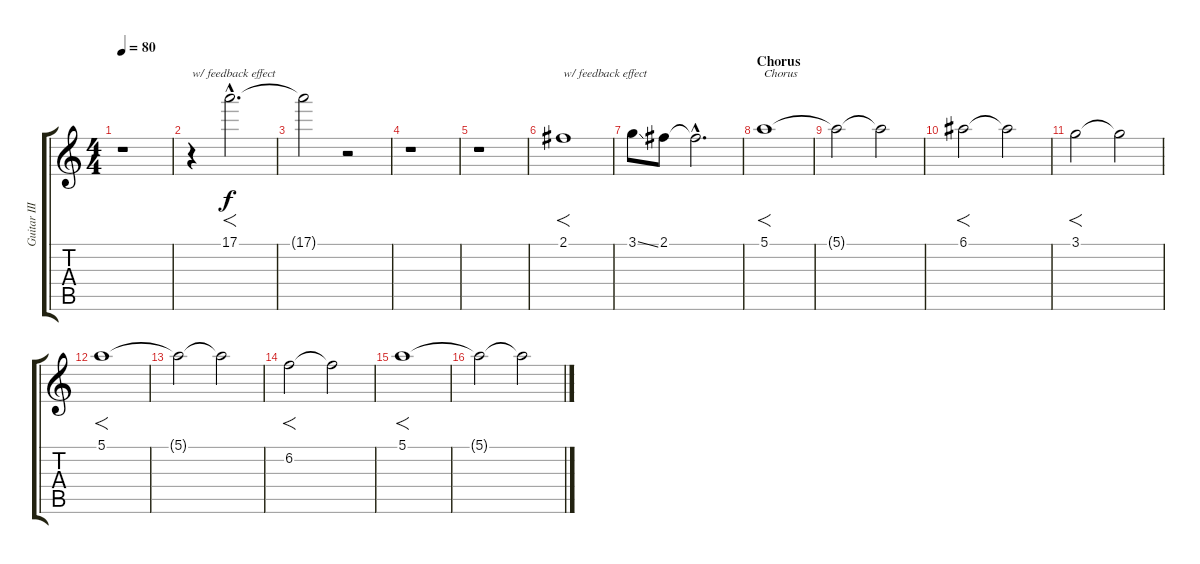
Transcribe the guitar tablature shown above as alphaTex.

\track ("Guitar III" "Guitar III") {instrument distortionguitar}
\staff {score tabs}
\tuning (E4 B3 G3 D3 A2 E2) {hide}
\ts (4 4)
\tempo 80
\clef g2
\ks c
r.1{dy f} |
r.4{txt "w/ feedback effect"} 17.1{hac}.2{f d} |
17.1{t}.2{volume 0} r.2{volume 13} |
r.1 |
r.1 |
2.1.1{f txt "w/ feedback effect"} |
3.1{ss}.8 2.1.8{volume 0} 2.1{hac t}.2{d} |
\section ("" "Chorus")
5.1.1{f txt "Chorus" volume 13} |
5.1{t}.2 5.1{t}.2{volume 0} |
6.1.2{f volume 13} 6.1{t}.2{volume 0} |
3.1.2{f volume 13} 3.1{t}.2{volume 0} |
5.1.1{f volume 13} |
5.1{t}.2 5.1{t}.2{volume 0} |
6.2.2{f volume 13} 6.2{t}.2{volume 0} |
5.1.1{f volume 13} |
5.1{t}.2 5.1{t}.2{volume 0}
